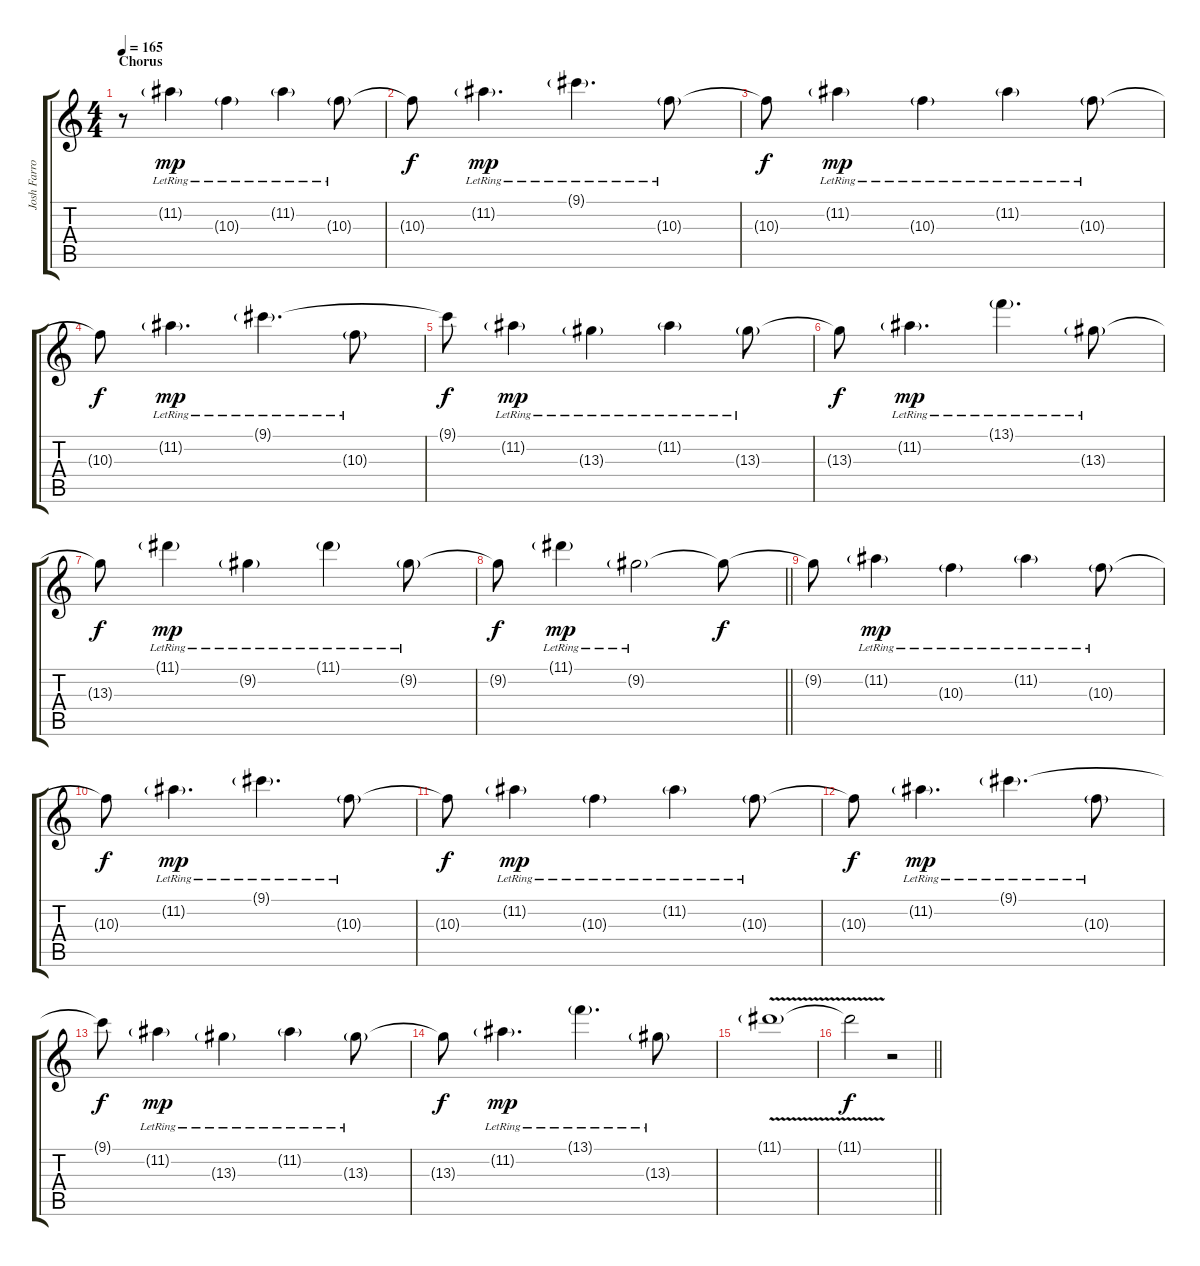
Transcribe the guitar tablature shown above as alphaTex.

\track ("Josh Farro FX" "Josh Farro") {instrument distortionguitar}
\staff {score tabs}
\tuning (E4 B3 G3 D3 A2 D2) {hide}
\ts (4 4)
\section ("" "Chorus")
\tempo 165
\clef g2
\ks c
r.8{dy f} 11.2{g lr}.4{dy mp} 10.3{g lr}.4 11.2{g lr}.4 10.3{g lr}.8 |
10.3{t}.8{dy f} 11.2{g lr}.4{d dy mp} 9.1{g lr}.4{d} 10.3{g lr}.8 |
10.3{t}.8{dy f} 11.2{g lr}.4{dy mp} 10.3{g lr}.4 11.2{g lr}.4 10.3{g lr}.8 |
10.3{t}.8{dy f} 11.2{g lr}.4{d dy mp} 9.1{g lr}.4{d} 10.3{g lr}.8 |
9.1{t}.8{dy f} 11.2{g lr}.4{dy mp} 13.3{g lr}.4 11.2{g lr}.4 13.3{g lr}.8 |
13.3{t}.8{dy f} 11.2{g lr}.4{d dy mp} 13.1{g lr}.4{d} 13.3{g lr}.8 |
13.3{t}.8{dy f} 11.1{g lr}.4{dy mp} 9.2{g lr}.4 11.1{g lr}.4 9.2{g lr}.8 |
\barLineRight lightlight
9.2{t}.8{dy f} 11.1{g lr}.4{dy mp} 9.2{g lr}.2 9.2{t}.8{dy f} |
9.2{t}.8 11.2{g lr}.4{dy mp} 10.3{g lr}.4 11.2{g lr}.4 10.3{g lr}.8 |
10.3{t}.8{dy f} 11.2{g lr}.4{d dy mp} 9.1{g lr}.4{d} 10.3{g lr}.8 |
10.3{t}.8{dy f} 11.2{g lr}.4{dy mp} 10.3{g lr}.4 11.2{g lr}.4 10.3{g lr}.8 |
10.3{t}.8{dy f} 11.2{g lr}.4{d dy mp} 9.1{g lr}.4{d} 10.3{g lr}.8 |
9.1{t}.8{dy f} 11.2{g lr}.4{dy mp} 13.3{g lr}.4 11.2{g lr}.4 13.3{g lr}.8 |
13.3{t}.8{dy f} 11.2{g lr}.4{d dy mp} 13.1{g lr}.4{d} 13.3{g lr}.8 |
11.1{v g}.1 |
\barLineRight lightlight
11.1{t}.2{dy f} r.2
